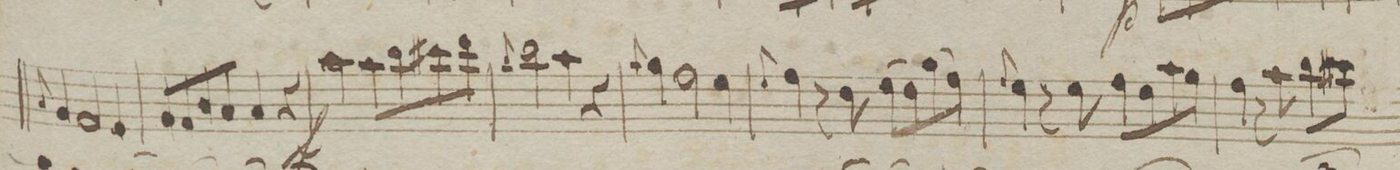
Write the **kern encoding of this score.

**kern	**dynam
*I"Violin 1mo	*
*clefG2	*
*k[f#]	*
*met(C.|)	*
*M4/4	*
8qqa/	.
4g/	.
2f#/	.
4e/	.
=78	=78
8g/L	.
8f#/	.
8b/	.
8a/J	.
4a/	.
4r	.
=79	=79
2aa\	f
8aa\L	.
8bb\	.
8ccc#X\	.
8ddd\J	.
=80	=80
8qqbb/	.
2bb\	.
4aa\	.
4r	.
=81	=81
8qqaa/	.
4gg\	.
2ff#\	.
4ee\	.
=82	=82
8qqee/	.
4ff#\	.
8r	.
8dd\	.
(8ee\L	.
8dd\)	.
(8gg\	.
8ff#\J)	.
=83	=83
8qqff#/	.
4ee\	.
8r	.
8ee\	.
8ff#\L	.
8ee\	.
8aa\	.
8gg\J	.
=84	=84
4ff#\	.
8r	.
8aa\	.
8bb\L	.
8ccc#X\J	.
*-	*-
